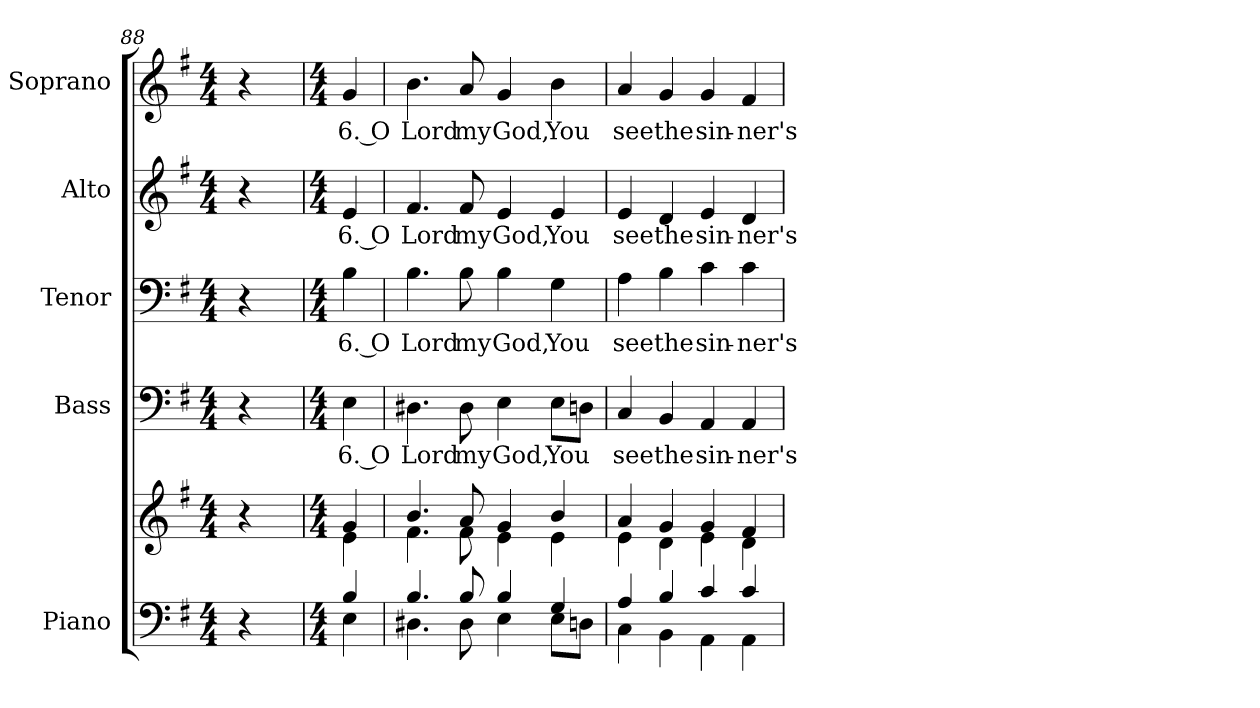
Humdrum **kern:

**kern	**kern	**kern	**text	**kern	**text	**kern	**text	**kern	**text
*part5	*part5	*part4	*part4	*part3	*part3	*part2	*part2	*part1	*part1
*staff6	*staff5	*staff4	*staff4	*staff3	*staff3	*staff2	*staff2	*staff1	*staff1
*I"Piano	*	*I"Bass	*	*I"Tenor	*	*I"Alto	*	*I"Soprano	*
*I'Pno.	*	*I'B.	*	*I'T.	*	*I'A.	*	*I'S.	*
!!LO:PB:g=z
*clefF4	*clefG2	*clefF4	*	*clefF4	*	*clefG2	*	*clefG2	*
*k[f#]	*k[f#]	*k[f#]	*	*k[f#]	*	*k[f#]	*	*k[f#]	*
*G:	*G:	*G:	*	*G:	*	*G:	*	*G:	*
*M4/4	*M4/4	*M4/4	*	*M4/4	*	*M4/4	*	*M4/4	*
=88	=88	=88	=88	=88	=88	=88	=88	=88	=88
4r	4r	4r	.	4r	.	4r	.	4r	.
=89	=89	=89	=89	=89	=89	=89	=89	=89	=89
*M4/4	*M4/4	*M4/4	*	*M4/4	*	*M4/4	*	*M4/4	*
*^	*^	*	*	*	*	*	*	*	*
!	!	!	!	!	!LO:LY:b:color=#000000	!	!	!	!	!	!
!	!	!	!	!	!	!	!LO:LY:b:color=#000000	!	!	!	!
!	!	!	!	!	!	!	!	!	!LO:LY:b:color=#000000	!	!
!	!	!	!	!	!	!	!	!	!	!	!LO:LY:b:color=#000000
4Bi/	4Ei\	4gi/	4ei\	4Ei\	6. O	4Bi\	6. O	4ei/	6. O	4gi/	6. O
=90	=90	=90	=90	=90	=90	=90	=90	=90	=90	=90	=90
!	!	!	!	!	!LO:LY:b:color=#000000	!	!	!	!	!	!
!	!	!	!	!	!	!	!LO:LY:b:color=#000000	!	!	!	!
!	!	!	!	!	!	!	!	!	!LO:LY:b:color=#000000	!	!
!	!	!	!	!	!	!	!	!	!	!	!LO:LY:b:color=#000000
4.Bi/	4.D#Xi\	4.bi/	4.f#i\	4.D#Xi\	Lord	4.Bi\	Lord	4.f#i/	Lord	4.bi\	Lord
!	!	!	!	!	!LO:LY:b:color=#000000	!	!	!	!	!	!
!	!	!	!	!	!	!	!LO:LY:b:color=#000000	!	!	!	!
!	!	!	!	!	!	!	!	!	!LO:LY:b:color=#000000	!	!
!	!	!	!	!	!	!	!	!	!	!	!LO:LY:b:color=#000000
8Bi/	8D#i\	8ai/	8f#i\	8D#i\	my	8Bi\	my	8f#i/	my	8ai/	my
!	!	!	!	!	!LO:LY:b:color=#000000	!	!	!	!	!	!
!	!	!	!	!	!	!	!LO:LY:b:color=#000000	!	!	!	!
!	!	!	!	!	!	!	!	!	!LO:LY:b:color=#000000	!	!
!	!	!	!	!	!	!	!	!	!	!	!LO:LY:b:color=#000000
4Bi/	4Ei\	4gi/	4ei\	4Ei\	God,	4Bi\	God,	4ei/	God,	4gi/	God,
!	!	!	!	!	!LO:LY:b:color=#000000	!	!	!	!	!	!
!	!	!	!	!	!	!	!LO:LY:b:color=#000000	!	!	!	!
!	!	!	!	!	!	!	!	!	!LO:LY:b:color=#000000	!	!
!	!	!	!	!	!	!	!	!	!	!	!LO:LY:b:color=#000000
4Gi/	8Ei\L	4bi/	4ei\	8Ei\L	You	4Gi\	You	4ei/	You	4bi\	You
.	8Dni\J	.	.	8Dni\J	.	.	.	.	.	.	.
=91	=91	=91	=91	=91	=91	=91	=91	=91	=91	=91	=91
!	!	!	!	!	!LO:LY:b:color=#000000	!	!	!	!	!	!
!	!	!	!	!	!	!	!LO:LY:b:color=#000000	!	!	!	!
!	!	!	!	!	!	!	!	!	!LO:LY:b:color=#000000	!	!
!	!	!	!	!	!	!	!	!	!	!	!LO:LY:b:color=#000000
4Ai/	4Ci\	4ai/	4ei\	4Ci/	see	4Ai\	see	4ei/	see	4ai/	see
!	!	!	!	!	!LO:LY:b:color=#000000	!	!	!	!	!	!
!	!	!	!	!	!	!	!LO:LY:b:color=#000000	!	!	!	!
!	!	!	!	!	!	!	!	!	!LO:LY:b:color=#000000	!	!
!	!	!	!	!	!	!	!	!	!	!	!LO:LY:b:color=#000000
4Bi/	4BBi\	4gi/	4di\	4BBi/	the	4Bi\	the	4di/	the	4gi/	the
!	!	!	!	!	!LO:LY:b:color=#000000	!	!	!	!	!	!
!	!	!	!	!	!	!	!LO:LY:b:color=#000000	!	!	!	!
!	!	!	!	!	!	!	!	!	!LO:LY:b:color=#000000	!	!
!	!	!	!	!	!	!	!	!	!	!	!LO:LY:b:color=#000000
4ci/	4AAi\	4gi/	4ei\	4AAi/	sin-	4ci\	sin-	4ei/	sin-	4gi/	sin-
!	!	!	!	!	!LO:LY:b:color=#000000	!	!	!	!	!	!
!	!	!	!	!	!	!	!LO:LY:b:color=#000000	!	!	!	!
!	!	!	!	!	!	!	!	!	!LO:LY:b:color=#000000	!	!
!	!	!	!	!	!	!	!	!	!	!	!LO:LY:b:color=#000000
4ci/	4AAi\	4f#i/	4di\	4AAi/	-ner's	4ci\	-ner's	4di/	-ner's	4f#i/	-ner's
*v	*v	*	*	*	*	*	*	*	*	*	*
*	*v	*v	*	*	*	*	*	*	*	*
=	=	=	=	=	=	=	=	=	=
*-	*-	*-	*-	*-	*-	*-	*-	*-	*-
